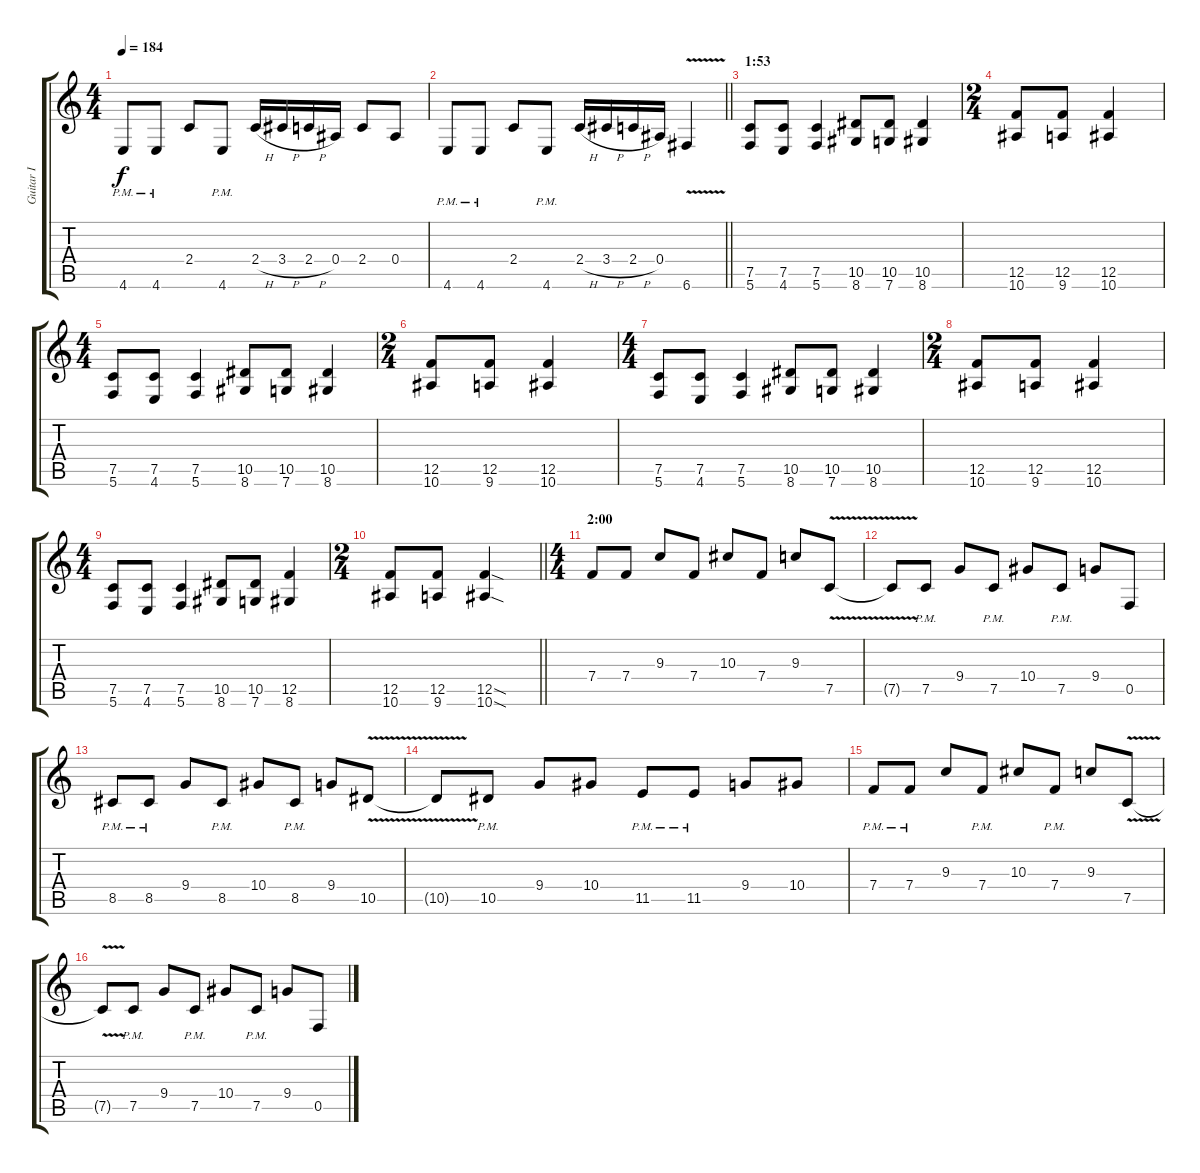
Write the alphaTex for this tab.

\track ("Guitar I" "Guitar I") {instrument distortionguitar}
\staff {score tabs}
\tuning (C4 G3 Eb3 Bb2 F2 C2) {hide}
\ts (4 4)
\tempo 184
\clef g2
\ks aminor
4.6{pm}.8{dy f} 4.6{pm}.8 2.4.8 4.6{pm}.8 2.4{h}.16 3.4{h}.16 2.4{h}.16 0.4.16 2.4.8 0.4.8 |
\barLineRight lightlight
4.6{pm}.8 4.6{pm}.8 2.4.8 4.6{pm}.8 2.4{h}.16 3.4{h}.16 2.4{h}.16 0.4.16 6.6{v}.4 |
\section ("" "1:53")
(7.5 5.6).8 (7.5 4.6).8 (7.5 5.6).4 (10.5 8.6).8 (10.5 7.6).8 (10.5 8.6).4 |
\ts (2 4)
(12.5 10.6).8 (12.5 9.6).8 (12.5 10.6).4 |
\ts (4 4)
(7.5 5.6).8 (7.5 4.6).8 (7.5 5.6).4 (10.5 8.6).8 (10.5 7.6).8 (10.5 8.6).4 |
\ts (2 4)
(12.5 10.6).8 (12.5 9.6).8 (12.5 10.6).4 |
\ts (4 4)
(7.5 5.6).8 (7.5 4.6).8 (7.5 5.6).4 (10.5 8.6).8 (10.5 7.6).8 (10.5 8.6).4 |
\ts (2 4)
(12.5 10.6).8 (12.5 9.6).8 (12.5 10.6).4 |
\ts (4 4)
(7.5 5.6).8 (7.5 4.6).8 (7.5 5.6).4 (10.5 8.6).8 (10.5 7.6).8 (12.5 8.6).4 |
\ts (2 4)
\barLineRight lightlight
(12.5 10.6).8 (12.5 9.6).8 (12.5{sod} 10.6{sod}).4 |
\ts (4 4)
\section ("" "2:00")
7.4.8 7.4.8 9.3.8 7.4.8 10.3.8 7.4.8 9.3.8 7.5{v}.8 |
7.5{t}.8 7.5{pm}.8 9.4.8 7.5{pm}.8 10.4.8 7.5{pm}.8 9.4.8 0.5.8 |
8.5{pm}.8 8.5{pm}.8 9.4.8 8.5{pm}.8 10.4.8 8.5{pm}.8 9.4.8 10.5{v}.8 |
10.5{t}.8 10.5{pm}.8 9.4.8 10.4.8 11.5{pm}.8 11.5{pm}.8 9.4.8 10.4.8 |
7.4{pm}.8 7.4{pm}.8 9.3.8 7.4{pm}.8 10.3.8 7.4{pm}.8 9.3.8 7.5{v}.8 |
7.5{t}.8 7.5{pm}.8 9.4.8 7.5{pm}.8 10.4.8 7.5{pm}.8 9.4.8 0.5.8
